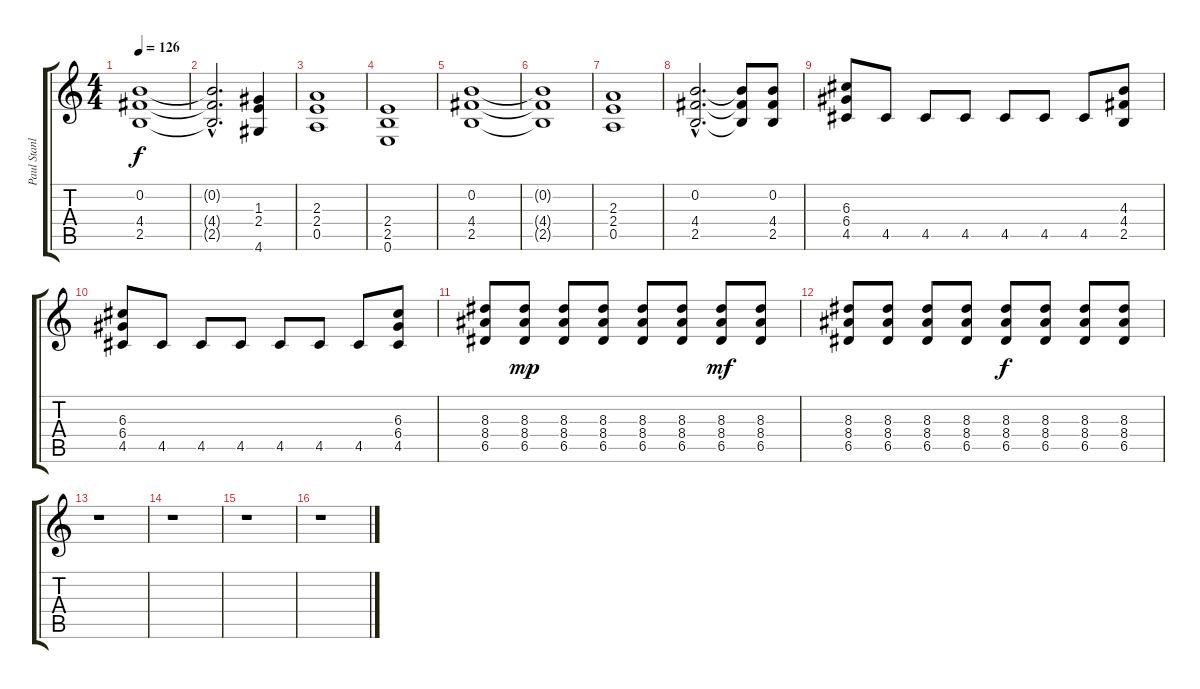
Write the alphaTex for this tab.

\track ("Paul Stanley" "Paul Stanl") {instrument distortionguitar}
\staff {score tabs}
\tuning (E4 B3 G3 D3 A2 E2) {hide}
\ts (4 4)
\tempo 126
\clef g2
\ks c
(0.2 4.4 2.5).1{dy f} |
(0.2{hac t} 4.4{hac t} 2.5{hac t}).2{d} (1.3 2.4 4.6).4 |
(2.3 2.4 0.5).1 |
(2.4 2.5 0.6).1 |
(0.2 4.4 2.5).1 |
(0.2{t} 4.4{t} 2.5{t}).1 |
(2.3 2.4 0.5).1 |
(0.2{hac} 4.4{hac} 2.5{hac}).2{d} (0.2{t} 4.4{t} 2.5{t}).8 (0.2 4.4 2.5).8 |
(6.3 6.4 4.5).8 4.5.8 4.5.8 4.5.8 4.5.8 4.5.8 4.5.8 (4.3 4.4 2.5).8 |
(6.3 6.4 4.5).8 4.5.8 4.5.8 4.5.8 4.5.8 4.5.8 4.5.8 (6.3 6.4 4.5).8 |
(8.3 8.4 6.5).8 (8.3 8.4 6.5).8{dy mp} (8.3 8.4 6.5).8 (8.3 8.4 6.5).8 (8.3 8.4 6.5).8 (8.3 8.4 6.5).8 (8.3 8.4 6.5).8{dy mf} (8.3 8.4 6.5).8 |
(8.3 8.4 6.5).8 (8.3 8.4 6.5).8 (8.3 8.4 6.5).8 (8.3 8.4 6.5).8 (8.3 8.4 6.5).8{dy f} (8.3 8.4 6.5).8 (8.3 8.4 6.5).8 (8.3 8.4 6.5).8 |
r.1 |
r.1 |
r.1 |
r.1
